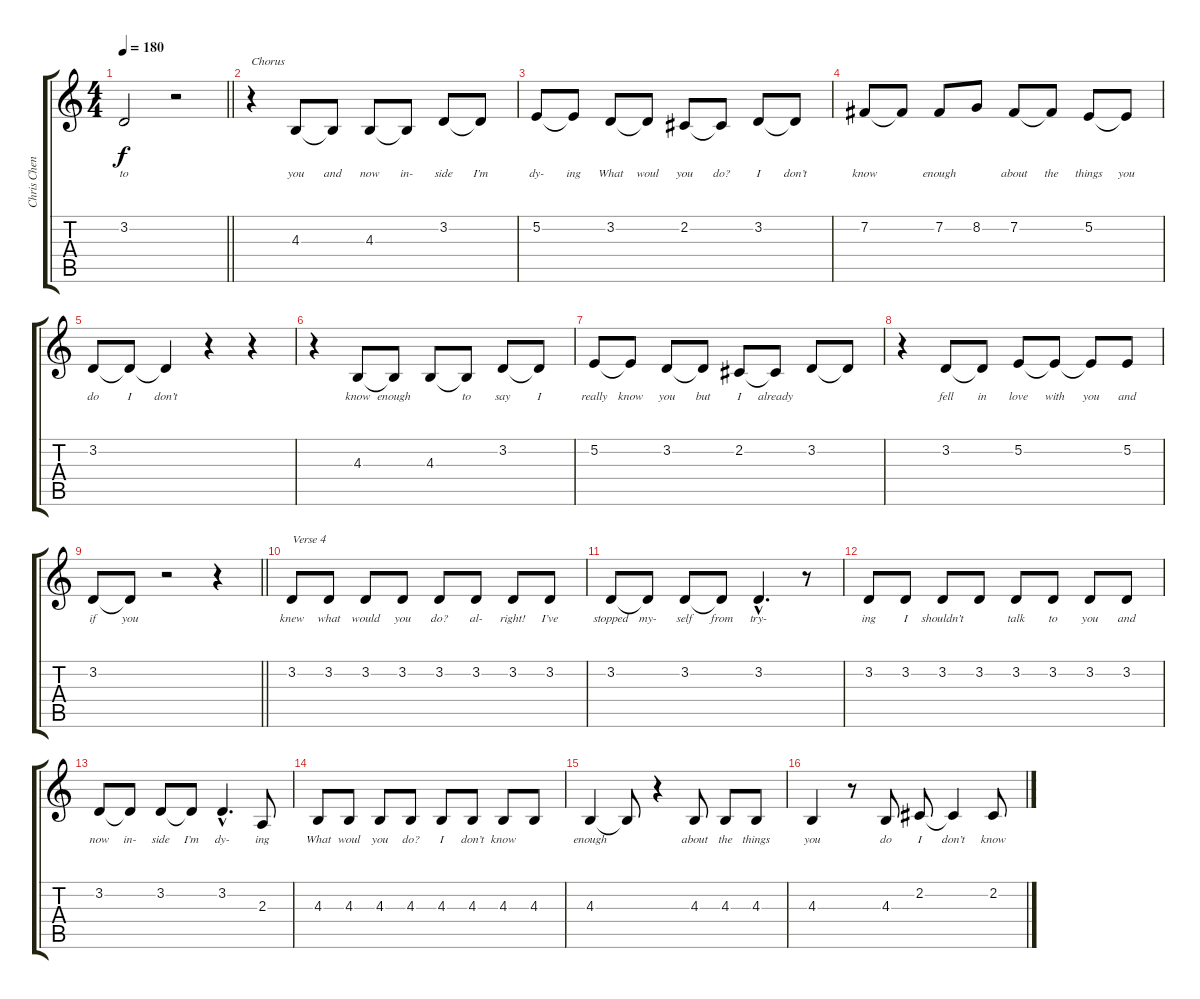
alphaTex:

\track ("Chris Cheney (Vocals)" "Chris Chen") {instrument altosax}
\staff {score tabs}
\tuning (E4 B3 G3 D3 A2 E2) {hide}
\ts (4 4)
\tempo 180
\clef g2
\barLineRight lightlight
\ks c
3.2.2{lyrics (0 "to") lyrics (1 "") lyrics (2 "") lyrics (3 "") lyrics (4 "") dy f} r.2 |
r.4{txt "Chorus"} 4.3.8{lyrics (0 "you") lyrics (1 "") lyrics (2 "") lyrics (3 "") lyrics (4 "")} 4.3{t}.8{lyrics (0 "and") lyrics (1 "") lyrics (2 "") lyrics (3 "") lyrics (4 "")} 4.3.8{lyrics (0 "now") lyrics (1 "") lyrics (2 "") lyrics (3 "") lyrics (4 "")} 4.3{t}.8{lyrics (0 "in-") lyrics (1 "") lyrics (2 "") lyrics (3 "") lyrics (4 "")} 3.2.8{lyrics (0 "side") lyrics (1 "") lyrics (2 "") lyrics (3 "") lyrics (4 "")} 3.2{t}.8{lyrics (0 "I’m") lyrics (1 "") lyrics (2 "") lyrics (3 "") lyrics (4 "")} |
5.2.8{lyrics (0 "dy-") lyrics (1 "") lyrics (2 "") lyrics (3 "") lyrics (4 "")} 5.2{t}.8{lyrics (0 "ing") lyrics (1 "") lyrics (2 "") lyrics (3 "") lyrics (4 "")} 3.2.8{lyrics (0 "What") lyrics (1 "") lyrics (2 "") lyrics (3 "") lyrics (4 "")} 3.2{t}.8{lyrics (0 "woul") lyrics (1 "") lyrics (2 "") lyrics (3 "") lyrics (4 "")} 2.2.8{lyrics (0 "you") lyrics (1 "") lyrics (2 "") lyrics (3 "") lyrics (4 "")} 2.2{t}.8{lyrics (0 "do?") lyrics (1 "") lyrics (2 "") lyrics (3 "") lyrics (4 "")} 3.2.8{lyrics (0 "I") lyrics (1 "") lyrics (2 "") lyrics (3 "") lyrics (4 "")} 3.2{t}.8{lyrics (0 "don’t") lyrics (1 "") lyrics (2 "") lyrics (3 "") lyrics (4 "")} |
7.2.8{lyrics (0 "know") lyrics (1 "") lyrics (2 "") lyrics (3 "") lyrics (4 "")} 7.2{t}.8{lyrics (0 "") lyrics (1 "") lyrics (2 "") lyrics (3 "") lyrics (4 "")} 7.2.8{lyrics (0 "enough") lyrics (1 "") lyrics (2 "") lyrics (3 "") lyrics (4 "")} 8.2.8{lyrics (0 "") lyrics (1 "") lyrics (2 "") lyrics (3 "") lyrics (4 "")} 7.2.8{lyrics (0 "about") lyrics (1 "") lyrics (2 "") lyrics (3 "") lyrics (4 "")} 7.2{t}.8{lyrics (0 "the") lyrics (1 "") lyrics (2 "") lyrics (3 "") lyrics (4 "")} 5.2.8{lyrics (0 "things") lyrics (1 "") lyrics (2 "") lyrics (3 "") lyrics (4 "")} 5.2{t}.8{lyrics (0 "you") lyrics (1 "") lyrics (2 "") lyrics (3 "") lyrics (4 "")} |
3.2.8{lyrics (0 "do") lyrics (1 "") lyrics (2 "") lyrics (3 "") lyrics (4 "")} 3.2{t}.8{lyrics (0 "I") lyrics (1 "") lyrics (2 "") lyrics (3 "") lyrics (4 "")} 3.2{t}.4{lyrics (0 "don’t") lyrics (1 "") lyrics (2 "") lyrics (3 "") lyrics (4 "")} r.4 r.4 |
r.4 4.3.8{txt " " lyrics (0 "know") lyrics (1 "") lyrics (2 "") lyrics (3 "") lyrics (4 "")} 4.3{t}.8{lyrics (0 "enough") lyrics (1 "") lyrics (2 "") lyrics (3 "") lyrics (4 "")} 4.3.8{lyrics (0 "") lyrics (1 "") lyrics (2 "") lyrics (3 "") lyrics (4 "")} 4.3{t}.8{lyrics (0 "to") lyrics (1 "") lyrics (2 "") lyrics (3 "") lyrics (4 "")} 3.2.8{lyrics (0 "say") lyrics (1 "") lyrics (2 "") lyrics (3 "") lyrics (4 "")} 3.2{t}.8{lyrics (0 "I") lyrics (1 "") lyrics (2 "") lyrics (3 "") lyrics (4 "")} |
5.2.8{lyrics (0 "really") lyrics (1 "") lyrics (2 "") lyrics (3 "") lyrics (4 "")} 5.2{t}.8{lyrics (0 "know") lyrics (1 "") lyrics (2 "") lyrics (3 "") lyrics (4 "")} 3.2.8{lyrics (0 "you") lyrics (1 "") lyrics (2 "") lyrics (3 "") lyrics (4 "")} 3.2{t}.8{lyrics (0 "but") lyrics (1 "") lyrics (2 "") lyrics (3 "") lyrics (4 "")} 2.2.8{lyrics (0 "I") lyrics (1 "") lyrics (2 "") lyrics (3 "") lyrics (4 "")} 2.2{t}.8{lyrics (0 "already") lyrics (1 "") lyrics (2 "") lyrics (3 "") lyrics (4 "")} 3.2.8{lyrics (0 "") lyrics (1 "") lyrics (2 "") lyrics (3 "") lyrics (4 "")} 3.2{t}.8{lyrics (0 "") lyrics (1 "") lyrics (2 "") lyrics (3 "") lyrics (4 "")} |
r.4 3.2.8{lyrics (0 "fell") lyrics (1 "") lyrics (2 "") lyrics (3 "") lyrics (4 "")} 3.2{t}.8{lyrics (0 "in") lyrics (1 "") lyrics (2 "") lyrics (3 "") lyrics (4 "")} 5.2.8{lyrics (0 "love") lyrics (1 "") lyrics (2 "") lyrics (3 "") lyrics (4 "")} 5.2{t}.8{lyrics (0 "with") lyrics (1 "") lyrics (2 "") lyrics (3 "") lyrics (4 "")} 5.2{t}.8{lyrics (0 "you") lyrics (1 "") lyrics (2 "") lyrics (3 "") lyrics (4 "")} 5.2.8{lyrics (0 "and") lyrics (1 "") lyrics (2 "") lyrics (3 "") lyrics (4 "")} |
\barLineRight lightlight
3.2.8{lyrics (0 "if") lyrics (1 "") lyrics (2 "") lyrics (3 "") lyrics (4 "")} 3.2{t}.8{lyrics (0 "you") lyrics (1 "") lyrics (2 "") lyrics (3 "") lyrics (4 "")} r.2 r.4 |
3.2.8{txt "Verse 4" lyrics (0 "knew") lyrics (1 "") lyrics (2 "") lyrics (3 "") lyrics (4 "")} 3.2.8{lyrics (0 "what") lyrics (1 "") lyrics (2 "") lyrics (3 "") lyrics (4 "")} 3.2.8{lyrics (0 "would") lyrics (1 "") lyrics (2 "") lyrics (3 "") lyrics (4 "")} 3.2.8{lyrics (0 "you") lyrics (1 "") lyrics (2 "") lyrics (3 "") lyrics (4 "")} 3.2.8{lyrics (0 "do?") lyrics (1 "") lyrics (2 "") lyrics (3 "") lyrics (4 "")} 3.2.8{lyrics (0 "al-") lyrics (1 "") lyrics (2 "") lyrics (3 "") lyrics (4 "")} 3.2.8{lyrics (0 "right!") lyrics (1 "") lyrics (2 "") lyrics (3 "") lyrics (4 "")} 3.2.8{lyrics (0 "I’ve") lyrics (1 "") lyrics (2 "") lyrics (3 "") lyrics (4 "")} |
3.2.8{lyrics (0 "stopped") lyrics (1 "") lyrics (2 "") lyrics (3 "") lyrics (4 "")} 3.2{t}.8{lyrics (0 "my-") lyrics (1 "") lyrics (2 "") lyrics (3 "") lyrics (4 "")} 3.2.8{lyrics (0 "self") lyrics (1 "") lyrics (2 "") lyrics (3 "") lyrics (4 "")} 3.2{t}.8{lyrics (0 "from") lyrics (1 "") lyrics (2 "") lyrics (3 "") lyrics (4 "")} 3.2{hac}.4{d lyrics (0 "try-") lyrics (1 "") lyrics (2 "") lyrics (3 "") lyrics (4 "")} r.8 |
3.2.8{lyrics (0 "ing") lyrics (1 "") lyrics (2 "") lyrics (3 "") lyrics (4 "")} 3.2.8{lyrics (0 "I") lyrics (1 "") lyrics (2 "") lyrics (3 "") lyrics (4 "")} 3.2.8{lyrics (0 "shouldn’t") lyrics (1 "") lyrics (2 "") lyrics (3 "") lyrics (4 "")} 3.2.8{lyrics (0 "") lyrics (1 "") lyrics (2 "") lyrics (3 "") lyrics (4 "")} 3.2.8{lyrics (0 "talk") lyrics (1 "") lyrics (2 "") lyrics (3 "") lyrics (4 "")} 3.2.8{lyrics (0 "to") lyrics (1 "") lyrics (2 "") lyrics (3 "") lyrics (4 "")} 3.2.8{lyrics (0 "you") lyrics (1 "") lyrics (2 "") lyrics (3 "") lyrics (4 "")} 3.2.8{lyrics (0 "and") lyrics (1 "") lyrics (2 "") lyrics (3 "") lyrics (4 "")} |
3.2.8{lyrics (0 "now") lyrics (1 "") lyrics (2 "") lyrics (3 "") lyrics (4 "")} 3.2{t}.8{lyrics (0 "in-") lyrics (1 "") lyrics (2 "") lyrics (3 "") lyrics (4 "")} 3.2.8{lyrics (0 "side") lyrics (1 "") lyrics (2 "") lyrics (3 "") lyrics (4 "")} 3.2{t}.8{lyrics (0 "I’m") lyrics (1 "") lyrics (2 "") lyrics (3 "") lyrics (4 "")} 3.2{hac}.4{d lyrics (0 "dy-") lyrics (1 "") lyrics (2 "") lyrics (3 "") lyrics (4 "")} 2.3.8{lyrics (0 "ing") lyrics (1 "") lyrics (2 "") lyrics (3 "") lyrics (4 "")} |
4.3.8{lyrics (0 "What") lyrics (1 "") lyrics (2 "") lyrics (3 "") lyrics (4 "")} 4.3.8{lyrics (0 "woul") lyrics (1 "") lyrics (2 "") lyrics (3 "") lyrics (4 "")} 4.3.8{lyrics (0 "you") lyrics (1 "") lyrics (2 "") lyrics (3 "") lyrics (4 "")} 4.3.8{lyrics (0 "do?") lyrics (1 "") lyrics (2 "") lyrics (3 "") lyrics (4 "")} 4.3.8{lyrics (0 "I") lyrics (1 "") lyrics (2 "") lyrics (3 "") lyrics (4 "")} 4.3.8{lyrics (0 "don’t") lyrics (1 "") lyrics (2 "") lyrics (3 "") lyrics (4 "")} 4.3.8{lyrics (0 "know") lyrics (1 "") lyrics (2 "") lyrics (3 "") lyrics (4 "")} 4.3.8{lyrics (0 "") lyrics (1 "") lyrics (2 "") lyrics (3 "") lyrics (4 "")} |
4.3.4{lyrics (0 "enough") lyrics (1 "") lyrics (2 "") lyrics (3 "") lyrics (4 "")} 4.3{t}.8{lyrics (0 "") lyrics (1 "") lyrics (2 "") lyrics (3 "") lyrics (4 "")} r.4 4.3.8{lyrics (0 "about") lyrics (1 "") lyrics (2 "") lyrics (3 "") lyrics (4 "")} 4.3.8{lyrics (0 "the") lyrics (1 "") lyrics (2 "") lyrics (3 "") lyrics (4 "")} 4.3.8{lyrics (0 "things") lyrics (1 "") lyrics (2 "") lyrics (3 "") lyrics (4 "")} |
4.3.4{lyrics (0 "you") lyrics (1 "") lyrics (2 "") lyrics (3 "") lyrics (4 "")} r.8 4.3.8{lyrics (0 "do") lyrics (1 "") lyrics (2 "") lyrics (3 "") lyrics (4 "")} 2.2.8{lyrics (0 "I") lyrics (1 "") lyrics (2 "") lyrics (3 "") lyrics (4 "")} 2.2{t}.4{lyrics (0 "don’t") lyrics (1 "") lyrics (2 "") lyrics (3 "") lyrics (4 "")} 2.2.8{lyrics (0 "know") lyrics (1 "") lyrics (2 "") lyrics (3 "") lyrics (4 "")}
